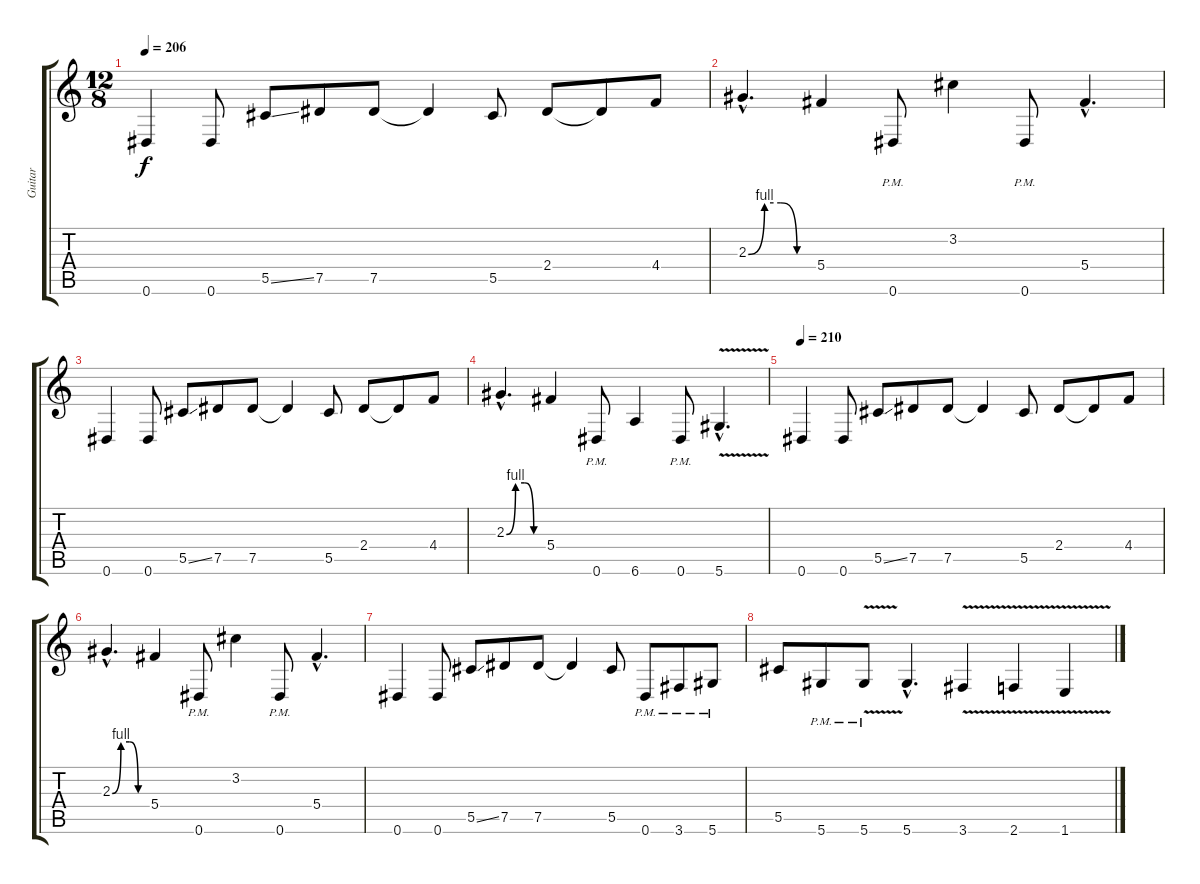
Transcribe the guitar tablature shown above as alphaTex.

\track ("Guitar" "Guitar") {instrument overdrivenguitar}
\staff {score tabs}
\tuning (Eb4 Bb3 Gb3 Db3 Ab2 Eb2) {hide}
\ts (12 8)
\tempo 206
\clef g2
\ks c
0.6.4{dy f} 0.6.8 5.5{ss}.8 7.5.8 7.5.8 7.5{t}.4 5.5.8 2.4.8 2.4{t}.8 4.4.8 |
2.3{be (custom 0 0 15 4 30 4 45 0 60 0) hac}.4{d} 5.4.4 0.6{pm}.8 3.2.4 0.6{pm}.8 5.4{hac}.4{d} |
0.6.4 0.6.8 5.5{ss}.8 7.5.8 7.5.8 7.5{t}.4 5.5.8 2.4.8 2.4{t}.8 4.4.8 |
2.3{be (custom 0 0 15 4 30 4 45 0 60 0) hac}.4{d} 5.4.4 0.6{pm}.8 6.6.4 0.6{pm}.8 5.6{v hac}.4{d} |
\tempo 210
0.6.4 0.6.8 5.5{ss}.8 7.5.8 7.5.8 7.5{t}.4 5.5.8 2.4.8 2.4{t}.8 4.4.8 |
2.3{be (custom 0 0 15 4 30 4 45 0 60 0) hac}.4{d} 5.4.4 0.6{pm}.8 3.2.4 0.6{pm}.8 5.4{hac}.4{d} |
0.6.4 0.6.8 5.5{ss}.8 7.5.8 7.5.8 7.5{t}.4 5.5.8 0.6{pm}.8 3.6{pm}.8 5.6{pm}.8 |
5.5.8 5.6{pm}.8 5.6{v pm}.8 5.6{hac}.4{d} 3.6{v}.4 2.6{v}.4 1.6{v}.4
